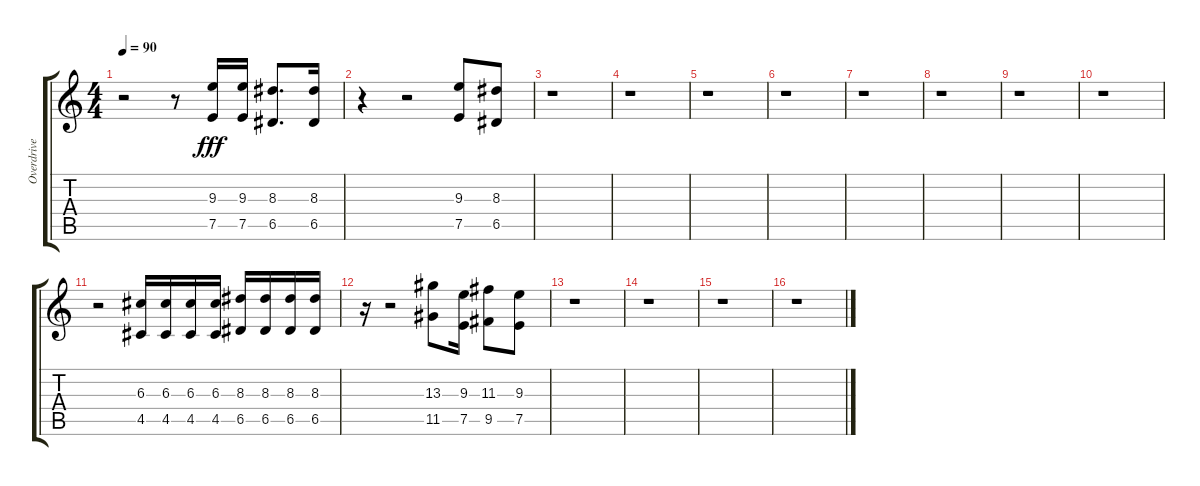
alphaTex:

\track ("Overdrive" "Overdrive") {instrument overdrivenguitar}
\staff {score tabs}
\tuning (E4 B3 G3 D3 A2 E2) {hide}
\ts (4 4)
\tempo 90
\clef g2
\ks c
r.2{dy fff} r.8 (9.3 7.5).16 (9.3 7.5).16 (8.3 6.5).8{d} (8.3 6.5).16 |
r.4 r.2 (9.3 7.5).8 (8.3 6.5).8 |
r.1 |
r.1 |
r.1 |
r.1 |
r.1 |
r.1 |
r.1 |
r.1 |
r.2 (6.3 4.5).16 (6.3 4.5).16 (6.3 4.5).16 (6.3 4.5).16 (8.3 6.5).16 (8.3 6.5).16 (8.3 6.5).16 (8.3 6.5).16 |
r.16 r.2 (13.3 11.5).8 (9.3 7.5).16 (11.3 9.5).8 (9.3 7.5).8 |
r.1 |
r.1 |
r.1 |
r.1
